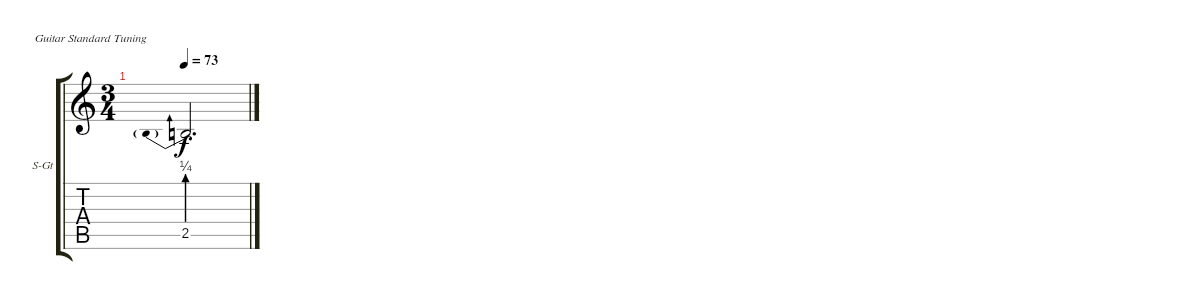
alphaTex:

\defaultSystemsLayout 4
\bracketExtendMode groupsimilarinstruments
\firstSystemTrackNameOrientation horizontal
\otherSystemsTrackNameOrientation horizontal
\track ("Steel Guitar" "S-Gt") {instrument acousticguitarsteel}
\staff {score tabs}
\tuning (E4 B3 G3 D3 A2 E2)
\ts (3 4)
\tempo 73
\clef g2
\ks c
2.5{be (prebend 0 1 60 1)}.2{d dy f}
